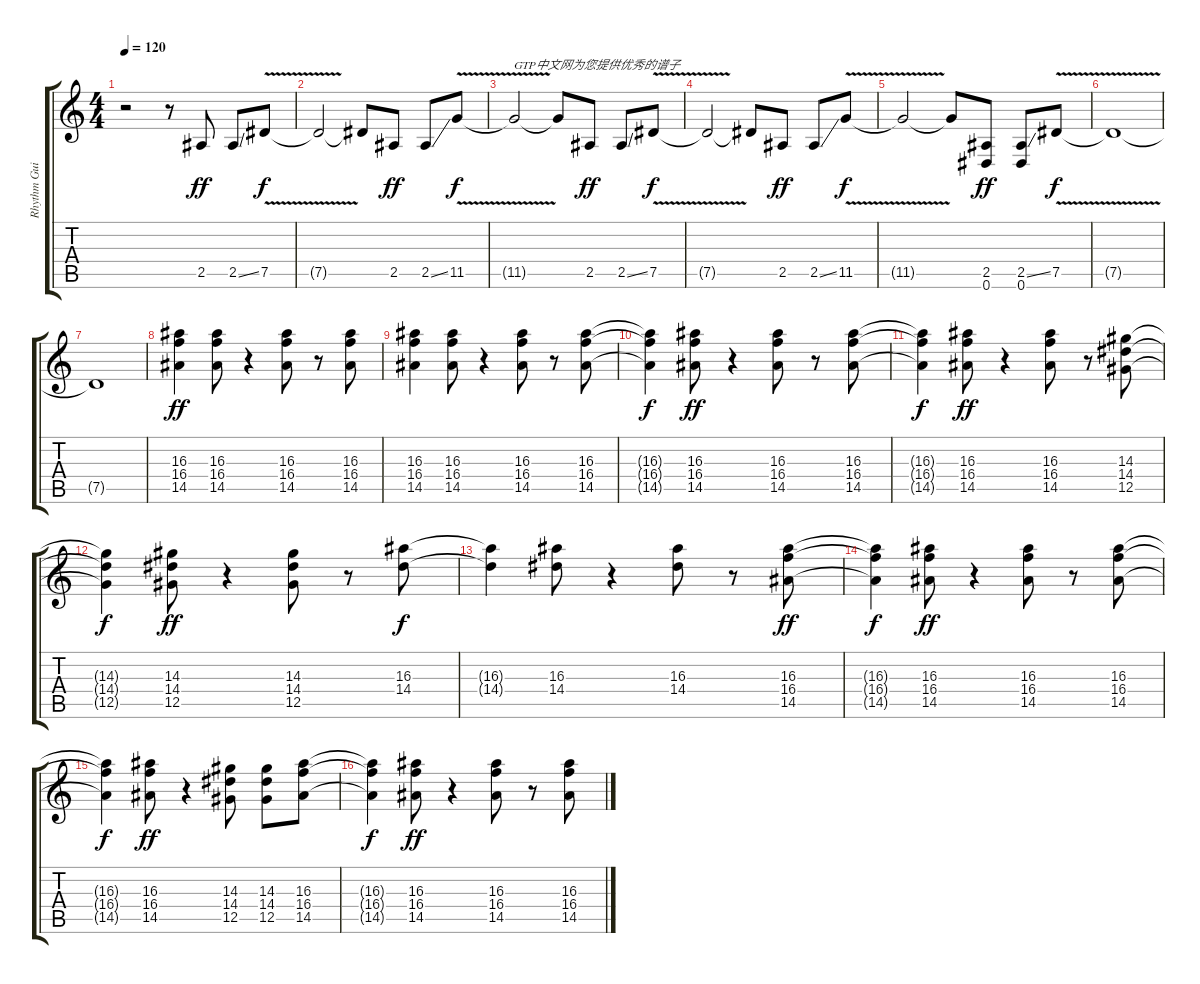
\track ("Rhythm Guitar II" "Rhythm Gui") {instrument overdrivenguitar}
\staff {score tabs}
\tuning (Eb4 Bb3 Gb3 Db3 Ab2 Eb2) {hide}
\ts (4 4)
\tempo 120
\clef g2
\ks c
r.2{dy ff instrument overdrivenguitar} r.8 2.5.8 2.5{ss}.8 7.5{v}.8{dy f} |
7.5{t}.2 7.5{t}.8 2.5.8{dy ff} 2.5{ss}.8 11.5{v}.8{dy f} |
11.5{t}.2{txt "GTP中文网为您提供优秀的谱子"} 11.5{t}.8 2.5.8{dy ff} 2.5{ss}.8 7.5{v}.8{dy f} |
7.5{t}.2 7.5{t}.8 2.5.8{dy ff} 2.5{ss}.8 11.5{v}.8{dy f} |
11.5{t}.2 11.5{t}.8 (2.5 0.6).8{dy ff} (2.5{ss} 0.6).8 7.5{v}.8{dy f} |
7.5{t}.1 |
7.5{t}.1 |
(16.3 16.4 14.5).4{dy ff} (16.3 16.4 14.5).8 r.4 (16.3 16.4 14.5).8 r.8 (16.3 16.4 14.5).8 |
(16.3 16.4 14.5).4 (16.3 16.4 14.5).8 r.4 (16.3 16.4 14.5).8 r.8 (16.3 16.4 14.5).8 |
(16.3{t} 16.4{t} 14.5{t}).4{dy f} (16.3 16.4 14.5).8{dy ff} r.4 (16.3 16.4 14.5).8 r.8 (16.3 16.4 14.5).8 |
(16.3{t} 16.4{t} 14.5{t}).4{dy f} (16.3 16.4 14.5).8{dy ff} r.4 (16.3 16.4 14.5).8 r.8 (14.3 14.4 12.5).8 |
(14.3{t} 14.4{t} 12.5{t}).4{dy f} (14.3 14.4 12.5).8{dy ff} r.4 (14.3 14.4 12.5).8 r.8 (16.3 14.4).8{dy f} |
(16.3{t} 14.4{t}).4 (16.3 14.4).8 r.4 (16.3 14.4).8 r.8 (16.3 16.4 14.5).8{dy ff} |
(16.3{t} 16.4{t} 14.5{t}).4{dy f} (16.3 16.4 14.5).8{dy ff} r.4 (16.3 16.4 14.5).8 r.8 (16.3 16.4 14.5).8 |
(16.3{t} 16.4{t} 14.5{t}).4{dy f} (16.3 16.4 14.5).8{dy ff} r.4 (14.3 14.4 12.5).8 (14.3 14.4 12.5).8 (16.3 16.4 14.5).8 |
(16.3{t} 16.4{t} 14.5{t}).4{dy f} (16.3 16.4 14.5).8{dy ff} r.4 (16.3 16.4 14.5).8 r.8 (16.3 16.4 14.5).8
